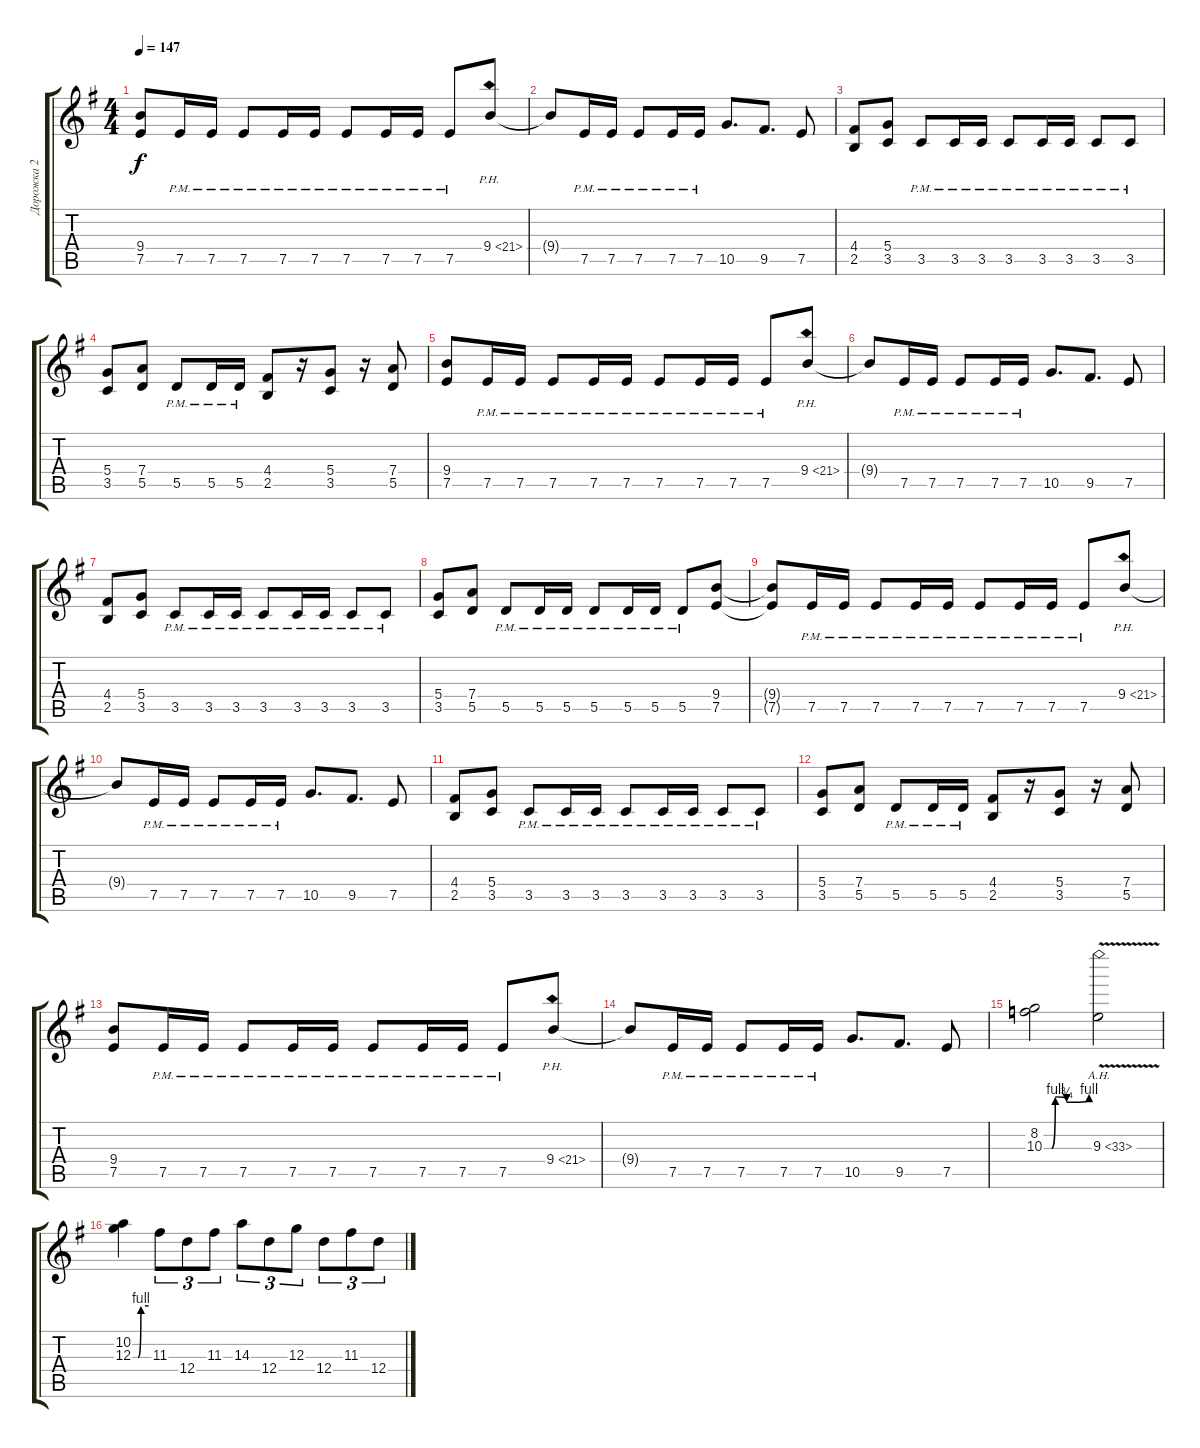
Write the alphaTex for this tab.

\track ("Дорожка 2" "Дорожка 2") {instrument distortionguitar}
\staff {score tabs}
\tuning (E4 B3 G3 D3 A2 E2) {hide}
\ts (4 4)
\tempo 147
\clef g2
\ks eminor
(9.4{t} 7.5{t}).8{dy f} 7.5{pm}.16 7.5{pm}.16 7.5{pm}.8 7.5{pm}.16 7.5{pm}.16 7.5{pm}.8 7.5{pm}.16 7.5{pm}.16 7.5{pm}.8 9.4{ph 12}.8 |
9.4{t}.8 7.5{pm}.16 7.5{pm}.16 7.5{pm}.8 7.5{pm}.16 7.5{pm}.16 10.5.8{d} 9.5.8{d} 7.5.8 |
(4.4 2.5).8 (5.4 3.5).8 3.5{pm}.8 3.5{pm}.16 3.5{pm}.16 3.5{pm}.8 3.5{pm}.16 3.5{pm}.16 3.5{pm}.8 3.5{pm}.8 |
(5.4 3.5).8 (7.4 5.5).8 5.5{pm}.8 5.5{pm}.16 5.5{pm}.16 (4.4 2.5).8 r.16 (5.4 3.5).8 r.16 (7.4 5.5).8 |
(9.4 7.5).8 7.5{pm}.16 7.5{pm}.16 7.5{pm}.8 7.5{pm}.16 7.5{pm}.16 7.5{pm}.8 7.5{pm}.16 7.5{pm}.16 7.5{pm}.8 9.4{ph 12}.8 |
9.4{t}.8 7.5{pm}.16 7.5{pm}.16 7.5{pm}.8 7.5{pm}.16 7.5{pm}.16 10.5.8{d} 9.5.8{d} 7.5.8 |
(4.4 2.5).8 (5.4 3.5).8 3.5{pm}.8 3.5{pm}.16 3.5{pm}.16 3.5{pm}.8 3.5{pm}.16 3.5{pm}.16 3.5{pm}.8 3.5{pm}.8 |
(5.4 3.5).8 (7.4 5.5).8 5.5{pm}.8 5.5{pm}.16 5.5{pm}.16 5.5{pm}.8 5.5{pm}.16 5.5{pm}.16 5.5{pm}.8 (9.4 7.5).8 |
(9.4{t} 7.5{t}).8 7.5{pm}.16 7.5{pm}.16 7.5{pm}.8 7.5{pm}.16 7.5{pm}.16 7.5{pm}.8 7.5{pm}.16 7.5{pm}.16 7.5{pm}.8 9.4{ph 12}.8 |
9.4{t}.8 7.5{pm}.16 7.5{pm}.16 7.5{pm}.8 7.5{pm}.16 7.5{pm}.16 10.5.8{d} 9.5.8{d} 7.5.8 |
(4.4 2.5).8 (5.4 3.5).8 3.5{pm}.8 3.5{pm}.16 3.5{pm}.16 3.5{pm}.8 3.5{pm}.16 3.5{pm}.16 3.5{pm}.8 3.5{pm}.8 |
(5.4 3.5).8 (7.4 5.5).8 5.5{pm}.8 5.5{pm}.16 5.5{pm}.16 (4.4 2.5).8 r.16 (5.4 3.5).8 r.16 (7.4 5.5).8 |
(9.4 7.5).8 7.5{pm}.16 7.5{pm}.16 7.5{pm}.8 7.5{pm}.16 7.5{pm}.16 7.5{pm}.8 7.5{pm}.16 7.5{pm}.16 7.5{pm}.8 9.4{ph 12}.8 |
9.4{t}.8 7.5{pm}.16 7.5{pm}.16 7.5{pm}.8 7.5{pm}.16 7.5{pm}.16 10.5.8{d} 9.5.8{d} 7.5.8 |
(8.2 10.3{be (custom 0 0 10 0 15 4 30 3 60 4)}).2 9.3{ah 24 v}.2 |
(10.2 12.3{be (custom 0 0 20 0 31 4 60 4)}).4 11.3.8{tu (3 2)} 12.4.8{tu (3 2)} 11.3.8{tu (3 2)} 14.3.8{tu (3 2)} 12.4.8{tu (3 2)} 12.3.8{tu (3 2)} 12.4.8{tu (3 2)} 11.3.8{tu (3 2)} 12.4.8{tu (3 2)}
